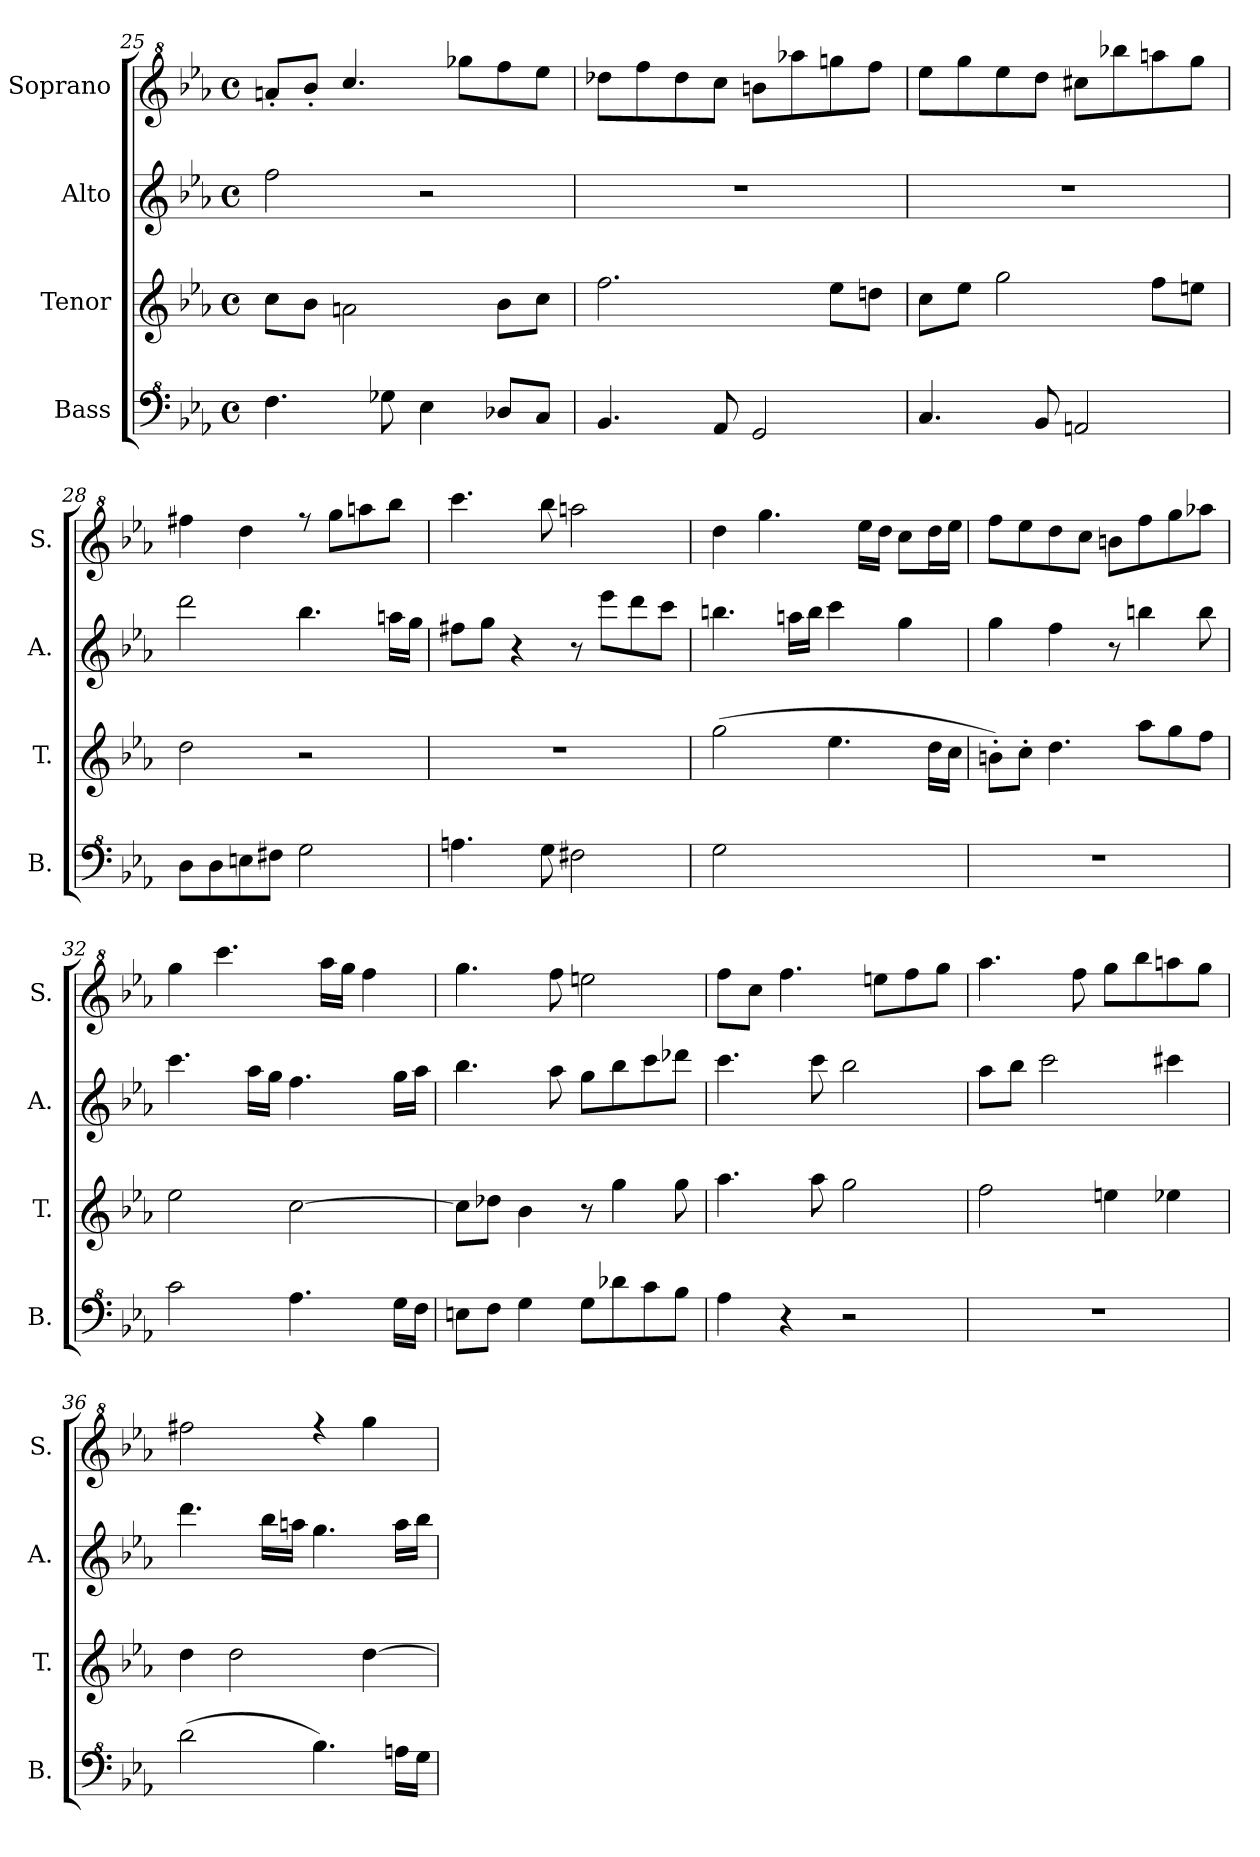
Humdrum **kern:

**kern	**kern	**kern	**kern
*part4	*part3	*part2	*part1
*staff4	*staff3	*staff2	*staff1
*I"Bass	*I"Tenor	*I"Alto	*I"Soprano
*I'B.	*I'T.	*I'A.	*I'S.
*clefF^4	*clefG2	*clefG2	*clefG^2
*k[b-e-a-]	*k[b-e-a-]	*k[b-e-a-]	*k[b-e-a-]
*c:	*c:	*c:	*c:
*M4/4	*M4/4	*M4/4	*M4/4
*met(c)	*met(c)	*met(c)	*met(c)
=25	=25	=25	=25
4.f\	8cc\L	2ff\	8aan'/L
.	8b-\J	.	8bb-'/J
.	2an\	.	4.ccc/
8g-X\	.	.	.
4e-\	.	2r	.
.	.	.	8ggg-X\L
8d-X/L	8b-\L	.	8fff\
8c/J	8cc\J	.	8eee-\J
=26	=26	=26	=26
4.B-/	2.ff\	1r	8ddd-X\L
.	.	.	8fff\
.	.	.	8ddd-\
8A-/	.	.	8ccc\J
2G/	.	.	8bbn\L
.	.	.	8aaa-X\
.	8ee-\L	.	8gggn\
.	8ddn\J	.	8fff\J
=27	=27	=27	=27
4.c/	8cc\L	1r	8eee-\L
.	8ee-\J	.	8ggg\
.	2gg\	.	8eee-\
8B-/	.	.	8ddd\J
2An/	.	.	8ccc#X\L
.	.	.	8bbb-X\
.	8ff\L	.	8aaan\
.	8een\J	.	8ggg\J
=28	=28	=28	=28
8d\L	2dd\	2ddd\	4fff#X\
8d\	.	.	.
8en\	.	.	4ddd\
8f#X\J	.	.	.
2g\	2r	4.bb-\	8rfff
.	.	.	8ggg\L
.	.	.	8aaan\
.	.	16aan\LL	8bbb-\J
.	.	16gg\JJ	.
!!LO:LB:g=z
=29	=29	=29	=29
4.an\	1r	8ff#X\L	4.cccc\
.	.	8gg\J	.
.	.	4r	.
8g\	.	.	8bbb-\
2f#X\	.	8r	2aaan\
.	.	8eee-\L	.
.	.	8ddd\	.
.	.	8ccc\J	.
=30	=30	=30	=30
2g\	(>2gg\	4.bbn\	4ddd\
.	.	.	4.ggg\
.	.	16aan\LL	.
.	.	16bb\JJ	.
2ryy	4.ee-\	4ccc\	.
.	.	.	16eee-\LL
.	.	.	16ddd\JJ
.	.	4gg\	8ccc\L
.	16dd\LL	.	16ddd\L
.	16cc\JJ	.	16eee-\JJ
=31	=31	=31	=31
1r	8bn'\L)	4gg\	8fff\L
.	8cc'\J	.	8eee-\
.	4.dd\	4ff\	8ddd\
.	.	.	8ccc\J
.	.	8r	8bbn\L
.	8aa-\L	4bbn\	8fff\
.	8gg\	.	8ggg\
.	8ff\J	8bb\	8aaa-X\J
=32	=32	=32	=32
2cc\	2ee-\	4.ccc\	4ggg\
.	.	.	4.cccc\
.	.	16aa-\LL	.
.	.	16gg\JJ	.
4.a-\	[2cc\	4.ff\	.
.	.	.	16aaa-\LL
.	.	.	16ggg\JJ
.	.	.	4fff\
16g\LL	.	16gg\LL	.
16f\JJ	.	16aa-\JJ	.
=33	=33	=33	=33
8en\L	8cc\L]	4.bb-\	4.ggg\
8f\J	8dd-X\J	.	.
4g\	4b-\	.	.
.	.	8aa-\	8fff\
8g\L	8r	8gg\L	2eeen\
8dd-X\	4gg\	8bb-\	.
8cc\	.	8ccc\	.
8b-\J	8gg\	8ddd-X\J	.
!!LO:LB:g=z
=34	=34	=34	=34
4a-\	4.aa-\	4.ccc\	8fff\L
.	.	.	8ccc\J
4r	.	.	4.fff\
.	8aa-\	8ccc\	.
2r	2gg\	2bb-\	.
.	.	.	8eeen\L
.	.	.	8fff\
.	.	.	8ggg\J
=35	=35	=35	=35
1r	2ff\	8aa-\L	4.aaa-\
.	.	8bb-\J	.
.	.	2ccc\	.
.	.	.	8fff\
.	4een\	.	8ggg\L
.	.	.	8bbb-\
.	4ee-X\	4ccc#X\	8aaan\
.	.	.	8ggg\J
=36	=36	=36	=36
(>2dd\	4dd\	4.ddd\	2fff#X\
.	2dd\	.	.
.	.	16bb-\LL	.
.	.	16aan\JJ	.
4.b-\)	.	4.gg\	4rfff
.	[4dd\	.	4ggg\
16an\LL	.	16aa\LL	.
16g\JJ	.	16bb-\JJ	.
=	=	=	=
*-	*-	*-	*-
